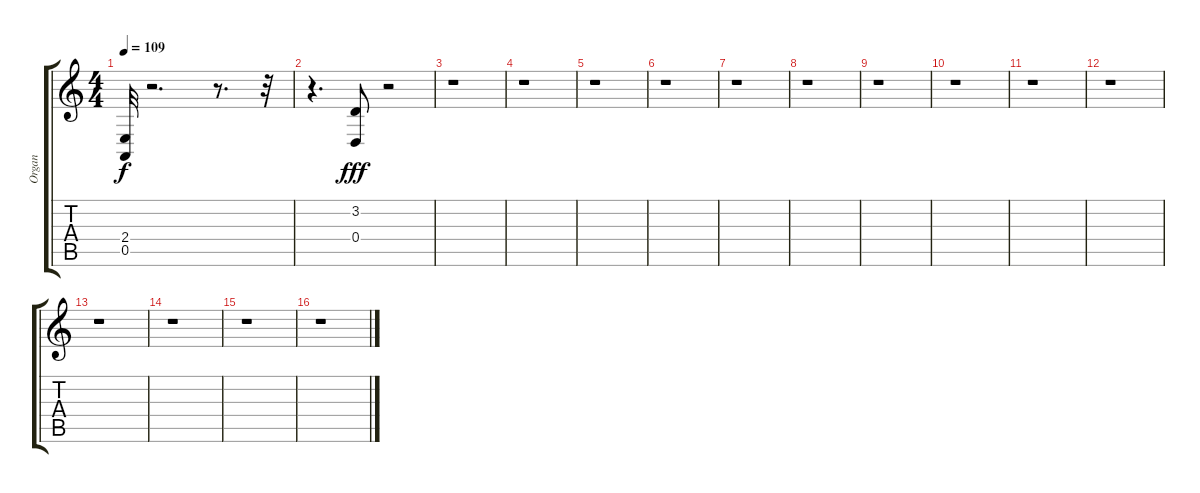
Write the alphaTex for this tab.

\track ("Organ" "Organ") {instrument rockorgan}
\staff {score tabs}
\tuning (E4 B3 G3 D3 A2 E2) {hide}
\ts (4 4)
\tempo 109
\clef g2
\ks c
(2.4{t} 0.5{t}).32{dy f} r.2{d} r.8{d} r.32 |
r.4{d} (3.2 0.4).8{dy fff} r.2 |
r.1 |
r.1 |
r.1 |
r.1 |
r.1 |
r.1 |
r.1 |
r.1 |
r.1 |
r.1 |
r.1 |
r.1 |
r.1 |
r.1
